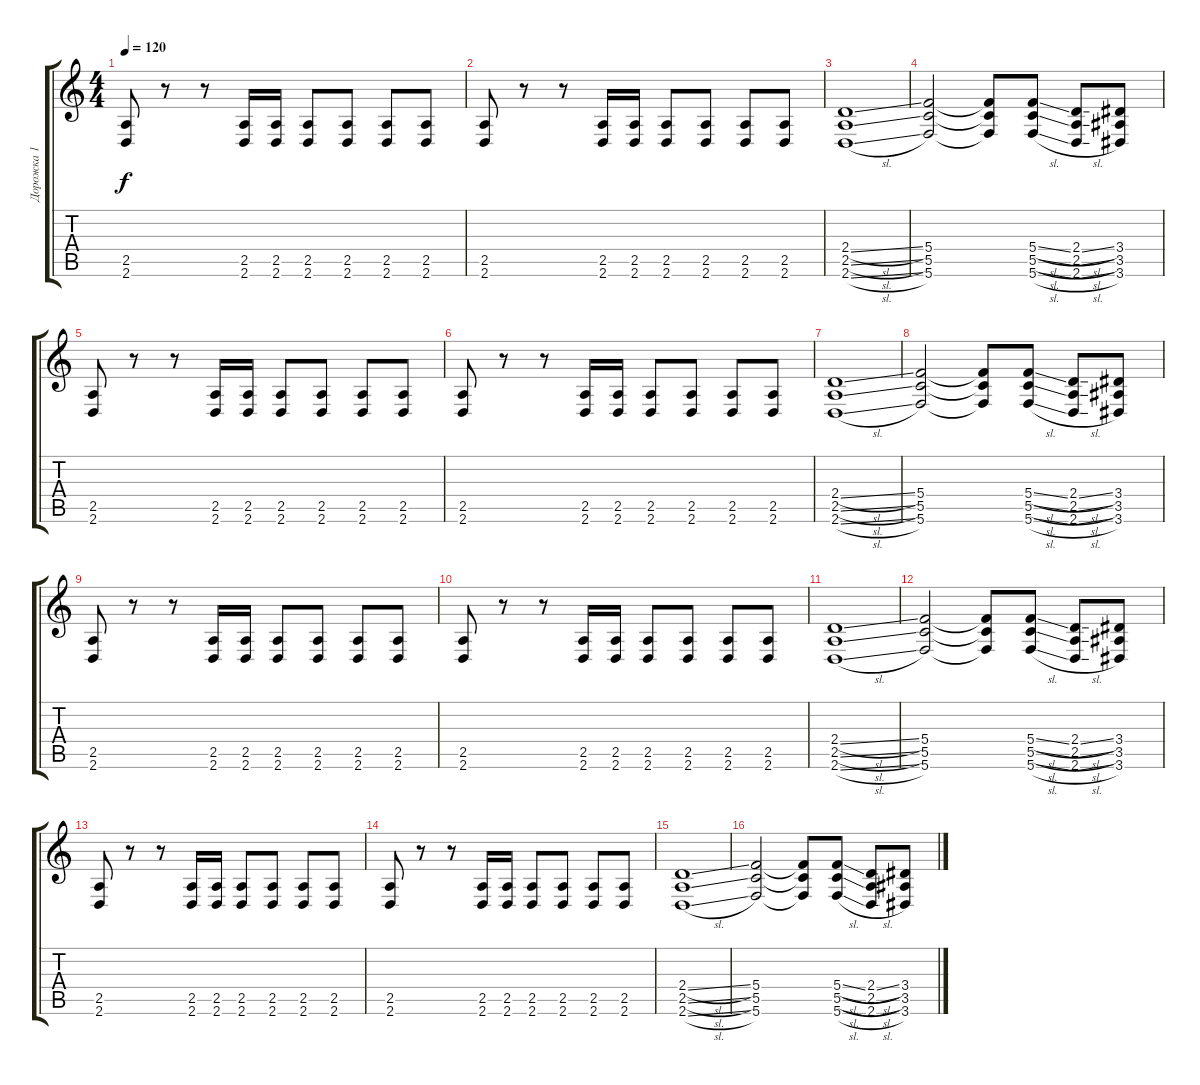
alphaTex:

\track ("Дорожка 1" "Дорожка 1") {instrument distortionguitar}
\staff {score tabs}
\tuning (D4 A3 F3 C3 G2 C2) {hide}
\ts (4 4)
\tempo 120
\clef g2
\ks c
(2.5 2.6).8{dy f} r.8 r.8 (2.5 2.6).16 (2.5 2.6).16 (2.5 2.6).8 (2.5 2.6).8 (2.5 2.6).8 (2.5 2.6).8 |
(2.5 2.6).8 r.8 r.8 (2.5 2.6).16 (2.5 2.6).16 (2.5 2.6).8 (2.5 2.6).8 (2.5 2.6).8 (2.5 2.6).8 |
(2.4{sl} 2.5{sl} 2.6{sl}).1 |
(5.4 5.5 5.6).2 (5.4{t} 5.5{t} 5.6{t}).8 (5.4{sl} 5.5{sl} 5.6{sl}).8 (2.4{sl} 2.5{sl} 2.6{sl}).8 (3.4 3.5 3.6).8 |
(2.5 2.6).8 r.8 r.8 (2.5 2.6).16 (2.5 2.6).16 (2.5 2.6).8 (2.5 2.6).8 (2.5 2.6).8 (2.5 2.6).8 |
(2.5 2.6).8 r.8 r.8 (2.5 2.6).16 (2.5 2.6).16 (2.5 2.6).8 (2.5 2.6).8 (2.5 2.6).8 (2.5 2.6).8 |
(2.4{sl} 2.5{sl} 2.6{sl}).1 |
(5.4 5.5 5.6).2 (5.4{t} 5.5{t} 5.6{t}).8 (5.4{sl} 5.5{sl} 5.6{sl}).8 (2.4{sl} 2.5{sl} 2.6{sl}).8 (3.4 3.5 3.6).8 |
(2.5 2.6).8 r.8 r.8 (2.5 2.6).16 (2.5 2.6).16 (2.5 2.6).8 (2.5 2.6).8 (2.5 2.6).8 (2.5 2.6).8 |
(2.5 2.6).8 r.8 r.8 (2.5 2.6).16 (2.5 2.6).16 (2.5 2.6).8 (2.5 2.6).8 (2.5 2.6).8 (2.5 2.6).8 |
(2.4{sl} 2.5{sl} 2.6{sl}).1 |
(5.4 5.5 5.6).2 (5.4{t} 5.5{t} 5.6{t}).8 (5.4{sl} 5.5{sl} 5.6{sl}).8 (2.4{sl} 2.5{sl} 2.6{sl}).8 (3.4 3.5 3.6).8 |
(2.5 2.6).8 r.8 r.8 (2.5 2.6).16 (2.5 2.6).16 (2.5 2.6).8 (2.5 2.6).8 (2.5 2.6).8 (2.5 2.6).8 |
(2.5 2.6).8 r.8 r.8 (2.5 2.6).16 (2.5 2.6).16 (2.5 2.6).8 (2.5 2.6).8 (2.5 2.6).8 (2.5 2.6).8 |
(2.4{sl} 2.5{sl} 2.6{sl}).1 |
(5.4 5.5 5.6).2 (5.4{t} 5.5{t} 5.6{t}).8 (5.4{sl} 5.5{sl} 5.6{sl}).8 (2.4{sl} 2.5{sl} 2.6{sl}).8 (3.4 3.5 3.6).8
